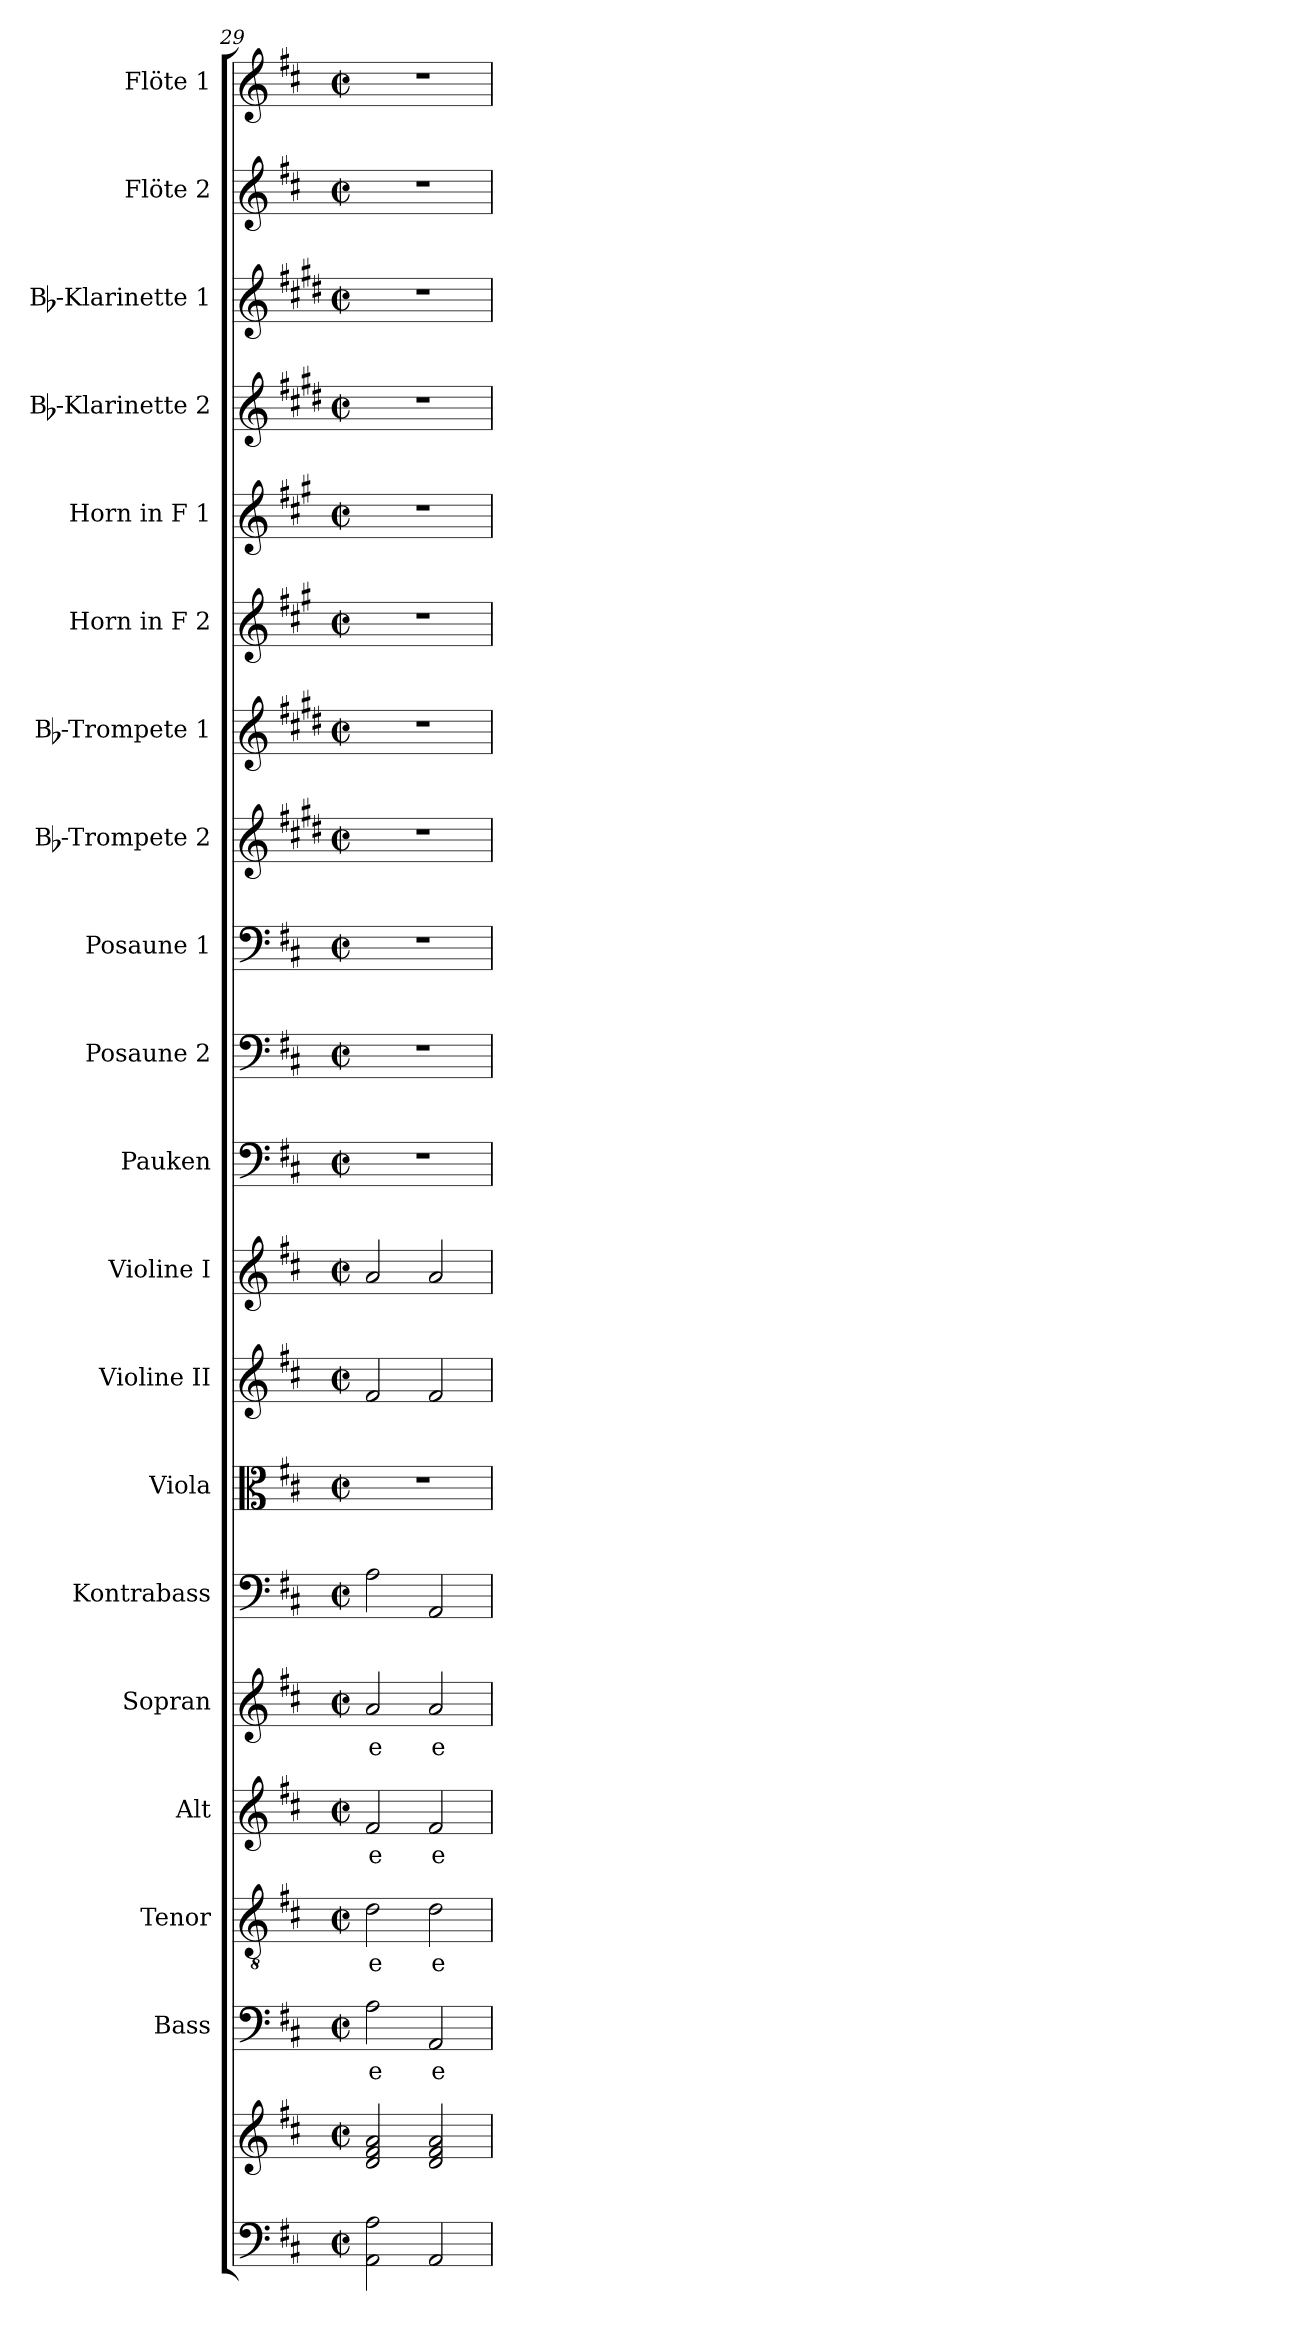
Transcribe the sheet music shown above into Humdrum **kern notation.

**kern	**kern	**kern	**text	**kern	**text	**kern	**text	**kern	**text	**kern	**kern	**kern	**kern	**kern	**kern	**kern	**kern	**kern	**kern	**kern	**kern	**kern	**kern	**kern
*part20	*part20	*part19	*part19	*part18	*part18	*part17	*part17	*part16	*part16	*part15	*part14	*part13	*part12	*part11	*part10	*part9	*part8	*part7	*part6	*part5	*part4	*part3	*part2	*part1
*staff21	*staff20	*staff19	*staff19	*staff18	*staff18	*staff17	*staff17	*staff16	*staff16	*staff15	*staff14	*staff13	*staff12	*staff11	*staff10	*staff9	*staff8	*staff7	*staff6	*staff5	*staff4	*staff3	*staff2	*staff1
*	*	*I"Bass	*	*I"Tenor	*	*I"Alt	*	*I"Sopran	*	*I"Kontrabass	*I"Viola	*I"Violine II	*I"Violine I	*I"Pauken	*I"Posaune 2	*I"Posaune 1	*I"Bb-Trompete 2	*I"Bb-Trompete 1	*I"Horn in F 2	*I"Horn in F 1	*I"Bb-Klarinette 2	*I"Bb-Klarinette 1	*I"Flöte 2	*I"Flöte 1
*	*	*I'B.	*	*I'T.	*	*I'A.	*	*I'S.	*	*I'Kb.	*I'Vla.	*I'Vl. II	*I'Vl. I	*I'Pk.	*I'Pos. 2	*I'Pos. 1	*I'Bb Trp. 2	*I'Bb Trp. 1	*	*	*I'Bb Kl. 2	*I'Bb Kl. 1	*I'Fl. 2	*I'Fl. 1
*clefF4	*clefG2	*clefF4	*	*clefGv2	*	*clefG2	*	*clefG2	*	*clefF4	*clefC3	*clefG2	*clefG2	*clefF4	*clefF4	*clefF4	*clefG2	*clefG2	*clefG2	*clefG2	*clefG2	*clefG2	*clefG2	*clefG2
*	*	*	*	*	*	*	*	*	*	*ITrd7c12	*	*	*	*	*	*	*ITrd1c2	*ITrd1c2	*ITrd4c7	*ITrd4c7	*ITrd1c2	*ITrd1c2	*	*
*k[f#c#]	*k[f#c#]	*k[f#c#]	*	*k[f#c#]	*	*k[f#c#]	*	*k[f#c#]	*	*k[f#c#]	*k[f#c#]	*k[f#c#]	*k[f#c#]	*k[f#c#]	*k[f#c#]	*k[f#c#]	*k[f#c#]	*k[f#c#]	*k[f#c#]	*k[f#c#]	*k[f#c#]	*k[f#c#]	*k[f#c#]	*k[f#c#]
*D:	*D:	*D:	*	*D:	*	*D:	*	*D:	*	*D:	*D:	*D:	*D:	*D:	*D:	*D:	*D:	*D:	*D:	*D:	*D:	*D:	*D:	*D:
*M2/2	*M2/2	*M2/2	*	*M2/2	*	*M2/2	*	*M2/2	*	*M2/2	*M2/2	*M2/2	*M2/2	*M2/2	*M2/2	*M2/2	*M2/2	*M2/2	*M2/2	*M2/2	*M2/2	*M2/2	*M2/2	*M2/2
*met(c|)	*met(c|)	*met(c|)	*	*met(c|)	*	*met(c|)	*	*met(c|)	*	*met(c|)	*met(c|)	*met(c|)	*met(c|)	*met(c|)	*met(c|)	*met(c|)	*met(c|)	*met(c|)	*met(c|)	*met(c|)	*met(c|)	*met(c|)	*met(c|)	*met(c|)
=29	=29	=29	=29	=29	=29	=29	=29	=29	=29	=29	=29	=29	=29	=29	=29	=29	=29	=29	=29	=29	=29	=29	=29	=29
!	!	!	!LO:LY:b	!	!LO:LY:b	!	!LO:LY:b	!	!LO:LY:b	!	!	!	!	!	!	!	!	!	!	!	!	!	!	!
2AA\ 2A\	2d/ 2f#/ 2a/	2A\	-e	2d\	-e	2f#/	-e	2a/	-e	2AA\	1r	2f#/	2a/	1r	1r	1r	1r	1r	1r	1r	1r	1r	1r	1r
!	!	!	!LO:LY:b	!	!LO:LY:b	!	!LO:LY:b	!	!LO:LY:b	!	!	!	!	!	!	!	!	!	!	!	!	!	!	!
2AA/	2d/ 2f#/ 2a/	2AA/	e-	2d\	e-	2f#/	e-	2a/	e-	2AAA/	.	2f#/	2a/	.	.	.	.	.	.	.	.	.	.	.
=	=	=	=	=	=	=	=	=	=	=	=	=	=	=	=	=	=	=	=	=	=	=	=	=
*-	*-	*-	*-	*-	*-	*-	*-	*-	*-	*-	*-	*-	*-	*-	*-	*-	*-	*-	*-	*-	*-	*-	*-	*-
